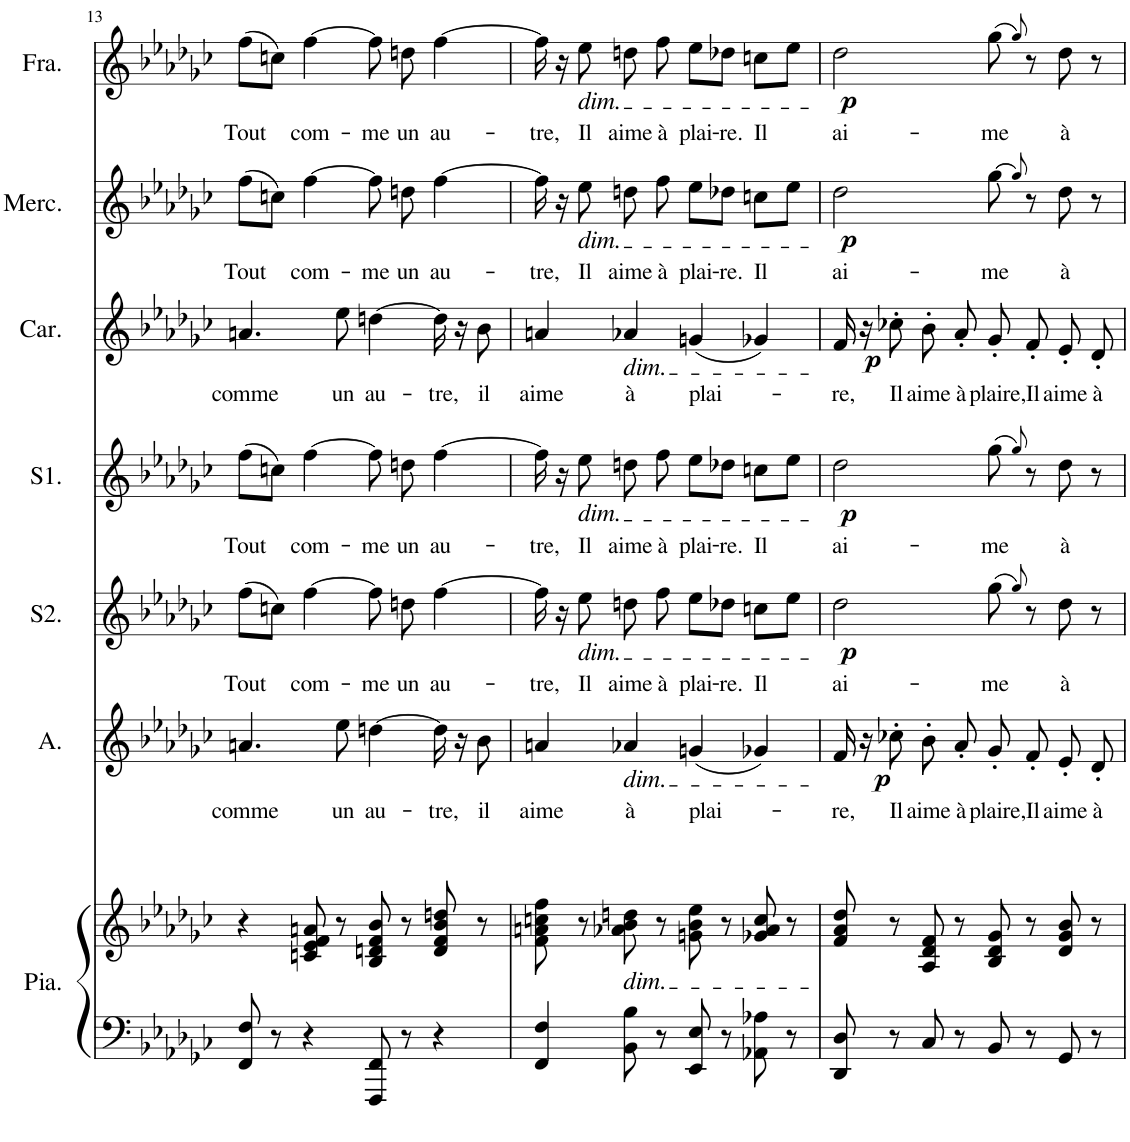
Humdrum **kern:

**kern	**kern	**kern	**text	**dynam	**kern	**text	**dynam	**kern	**text	**dynam	**kern	**text	**dynam	**kern	**text	**dynam	**kern	**text	**dynam
*part7	*part7	*part6	*part6	*part6	*part5	*part5	*part5	*part4	*part4	*part4	*part3	*part3	*part3	*part2	*part2	*part2	*part1	*part1	*part1
*staff8	*staff7	*staff6	*staff6	*staff6	*staff5	*staff5	*staff5	*staff4	*staff4	*staff4	*staff3	*staff3	*staff3	*staff2	*staff2	*staff2	*staff1	*staff1	*staff1
*I"Piano	*	*I"Alto	*	*	*I"Soprano 2	*	*	*I"Soprano 1	*	*	*I"Carmen	*	*	*I"Mercedes	*	*	*I"Fraquita	*	*
*I'Pia.	*	*I'A.	*	*	*I'S2.	*	*	*I'S1.	*	*	*I'Car.	*	*	*I'Merc.	*	*	*I'Fra.	*	*
!!LO:PB:g=z
*clefF4	*clefG2	*clefG2	*	*	*clefG2	*	*	*clefG2	*	*	*clefG2	*	*	*clefG2	*	*	*clefG2	*	*
*k[b-e-a-d-g-c-]	*k[b-e-a-d-g-c-]	*k[b-e-a-d-g-c-]	*	*	*k[b-e-a-d-g-c-]	*	*	*k[b-e-a-d-g-c-]	*	*	*k[b-e-a-d-g-c-]	*	*	*k[b-e-a-d-g-c-]	*	*	*k[b-e-a-d-g-c-]	*	*
*M4/4	*M4/4	*M4/4	*	*	*M4/4	*	*	*M4/4	*	*	*M4/4	*	*	*M4/4	*	*	*M4/4	*	*
=13	=13	=13	=13	=13	=13	=13	=13	=13	=13	=13	=13	=13	=13	=13	=13	=13	=13	=13	=13
!	!	!	!LO:LY:b	!	!	!LO:LY:b	!	!	!LO:LY:b	!	!	!LO:LY:b	!	!	!LO:LY:b	!	!	!LO:LY:b	!
8FF/ 8F/	4r	4.an/	comme	.	(8ff\L	Tout	.	(8ff\L	Tout	.	4.an/	comme	.	(8ff\L	Tout	.	(8ff\L	Tout	.
8r	.	.	.	.	8ccn\J)	.	.	8ccn\J)	.	.	.	.	.	8ccn\J)	.	.	8ccn\J)	.	.
!	!	!	!	!	!	!LO:LY:b	!	!	!LO:LY:b	!	!	!	!	!	!LO:LY:b	!	!	!LO:LY:b	!
4r	8cn/ 8e-/ 8f/ 8an/	.	.	.	[4ff\	com-	.	[4ff\	com-	.	.	.	.	[4ff\	com-	.	[4ff\	com-	.
!	!	!	!LO:LY:b	!	!	!	!	!	!	!	!	!LO:LY:b	!	!	!	!	!	!	!
.	8r	8ee-\	un	.	.	.	.	.	.	.	8ee-\	un	.	.	.	.	.	.	.
!	!	!	!LO:LY:b	!	!	!LO:LY:b	!	!	!LO:LY:b	!	!	!LO:LY:b	!	!	!LO:LY:b	!	!	!LO:LY:b	!
8FFF/ 8FF/	8B-/ 8dn/ 8f/ 8b-/	[4ddn\	au-	.	8ff\]	-me	.	8ff\]	-me	.	[4ddn\	au-	.	8ff\]	-me	.	8ff\]	-me	.
!	!	!	!	!	!	!LO:LY:b	!	!	!LO:LY:b	!	!	!	!	!	!LO:LY:b	!	!	!LO:LY:b	!
8r	8r	.	.	.	8ddn\	un	.	8ddn\	un	.	.	.	.	8ddn\	un	.	8ddn\	un	.
!	!	!	!LO:LY:b	!	!	!LO:LY:b	!	!	!LO:LY:b	!	!	!LO:LY:b	!	!	!LO:LY:b	!	!	!LO:LY:b	!
4r	8d/ 8f/ 8b-/ 8ddn/	16dd\]	-tre,	.	[4ff\	au-	.	[4ff\	au-	.	16dd\]	-tre,	.	[4ff\	au-	.	[4ff\	au-	.
.	.	16r	.	.	.	.	.	.	.	.	16r	.	.	.	.	.	.	.	.
!	!	!	!LO:LY:b	!	!	!	!	!	!	!	!	!LO:LY:b	!	!	!	!	!	!	!
.	8r	8b-\	il	.	.	.	.	.	.	.	8b-\	il	.	.	.	.	.	.	.
=14	=14	=14	=14	=14	=14	=14	=14	=14	=14	=14	=14	=14	=14	=14	=14	=14	=14	=14	=14
!	!	!	!LO:LY:b	!	!	!LO:LY:b	!	!	!LO:LY:b	!	!	!LO:LY:b	!	!	!LO:LY:b	!	!	!LO:LY:b	!
4FF/ 4F/	8f\ 8an\ 8ccn\ 8ff\	4an/	aime	.	16ff\]	-tre,	.	16ff\]	-tre,	.	4an/	aime	.	16ff\]	-tre,	.	16ff\]	-tre,	.
.	.	.	.	.	16r	.	.	16r	.	.	.	.	.	16r	.	.	16r	.	.
!	!	!	!	!	!	!	!	!	!	!	!	!	!	!	!	!	!LO:TX:b:i:t=dim.	!	!
!	!	!	!	!	!	!	!	!	!	!	!	!	!	!LO:TX:b:i:t=dim.	!	!	!	!	!
!	!	!	!	!	!	!	!	!LO:TX:b:i:t=dim.	!	!	!	!	!	!	!	!	!	!	!
!	!	!	!	!	!LO:TX:b:i:t=dim.	!	!	!	!	!	!	!	!	!	!	!	!	!	!
!	!	!	!	!	!	!LO:LY:b	!	!	!LO:LY:b	!	!	!	!	!	!LO:LY:b	!	!	!LO:LY:b	!
.	8r	.	.	.	8ee-\	Il	.	8ee-\	Il	.	.	.	.	8ee-\	Il	.	8ee-\	Il	.
!	!	!	!	!	!	!	!	!	!	!	!LO:TX:b:i:t=dim.	!	!	!	!	!	!	!	!
!	!	!LO:TX:b:i:t=dim.	!	!	!	!	!	!	!	!	!	!	!	!	!	!	!	!	!
!	!LO:TX:b:i:t=dim.	!	!	!	!	!	!	!	!	!	!	!	!	!	!	!	!	!	!
!	!	!	!LO:LY:b	!	!	!LO:LY:b	!	!	!LO:LY:b	!	!	!LO:LY:b	!	!	!LO:LY:b	!	!	!LO:LY:b	!
8BB-\ 8B-\	8a-X\ 8b-\ 8ddn\	4a-X/	à	.	8ddn\	aime	.	8ddn\	aime	.	4a-X/	à	.	8ddn\	aime	.	8ddn\	aime	.
!	!	!	!	!	!	!LO:LY:b	!	!	!LO:LY:b	!	!	!	!	!	!LO:LY:b	!	!	!LO:LY:b	!
8r	8r	.	.	.	8ff\	à	.	8ff\	à	.	.	.	.	8ff\	à	.	8ff\	à	.
!	!	!	!LO:LY:b	!	!	!LO:LY:b	!	!	!LO:LY:b	!	!	!LO:LY:b	!	!	!LO:LY:b	!	!	!LO:LY:b	!
8EE-/ 8E-/	8gn\ 8b-\ 8ee-\	(4gn/	plai-	.	8ee-\L	plai-	.	8ee-\L	plai-	.	(4gn/	plai-	.	8ee-\L	plai-	.	8ee-\L	plai-	.
!	!	!	!	!	!	!LO:LY:b	!	!	!LO:LY:b	!	!	!	!	!	!LO:LY:b	!	!	!LO:LY:b	!
8r	8r	.	.	.	8dd-X\J	-re.	.	8dd-X\J	-re.	.	.	.	.	8dd-X\J	-re.	.	8dd-X\J	-re.	.
!	!	!	!	!	!	!LO:LY:b	!	!	!LO:LY:b	!	!	!	!	!	!LO:LY:b	!	!	!LO:LY:b	!
8AA-X\ 8A-X\	8g-X/ 8a-/ 8cc/	4g-X/)	.	.	8ccn\L	Il	.	8ccn\L	Il	.	4g-X/)	.	.	8ccn\L	Il	.	8ccn\L	Il	.
8r	8r	.	.	.	8ee-\J	.	.	8ee-\J	.	.	.	.	.	8ee-\J	.	.	8ee-\J	.	.
=15	=15	=15	=15	=15	=15	=15	=15	=15	=15	=15	=15	=15	=15	=15	=15	=15	=15	=15	=15
!	!	!	!LO:LY:b	!	!	!LO:LY:b	!LO:DY:b	!	!LO:LY:b	!LO:DY:b	!	!LO:LY:b	!	!	!LO:LY:b	!LO:DY:b	!	!LO:LY:b	!LO:DY:b
8DD-/ 8D-/	8f/ 8a-/ 8dd-/	16f/	re,	.	2dd-\	ai-	p	2dd-\	ai-	p	16f/	-re,	.	2dd-\	ai-	p	2dd-\	ai-	p
!	!	!	!	!LO:DY:b	!	!	!	!	!	!	!	!	!LO:DY:b	!	!	!	!	!	!
.	.	16r	.	p	.	.	.	.	.	.	16r	.	p	.	.	.	.	.	.
!	!	!	!LO:LY:b	!	!	!	!	!	!	!	!	!LO:LY:b	!	!	!	!	!	!	!
8r	8r	8cc-X'\	Il	.	.	.	.	.	.	.	8cc-X'\	Il	.	.	.	.	.	.	.
!	!	!	!LO:LY:b	!	!	!	!	!	!	!	!	!LO:LY:b	!	!	!	!	!	!	!
8C-/	8A-/ 8d-/ 8f/	8b-'/L	aime	.	.	.	.	.	.	.	8b-'/L	aime	.	.	.	.	.	.	.
!	!	!	!LO:LY:b	!	!	!	!	!	!	!	!	!LO:LY:b	!	!	!	!	!	!	!
8r	8r	8a-'/J	à	.	.	.	.	.	.	.	8a-'/J	à	.	.	.	.	.	.	.
!	!	!	!LO:LY:b	!	!	!LO:LY:b	!	!	!LO:LY:b	!	!	!LO:LY:b	!	!	!LO:LY:b	!	!	!LO:LY:b	!
8BB-/	8B-/ 8d-/ 8g-/	8g-'/L	plaire,	.	(8gg-\	-me	.	(8gg-\	-me	.	8g-'/L	plaire,	.	[8gg-\	-me	.	(8gg-\	-me	.
.	.	.	.	.	8qgg-/)	.	.	8qgg-/)	.	.	.	.	.	8qgg-/]	.	.	8qgg-/)	.	.
!	!	!	!LO:LY:b	!	!	!	!	!	!	!	!	!LO:LY:b	!	!	!	!	!	!	!
8r	8r	8f'/J	Il	.	8r	.	.	8r	.	.	8f'/J	Il	.	8r	.	.	8r	.	.
!	!	!	!LO:LY:b	!	!	!LO:LY:b	!	!	!LO:LY:b	!	!	!LO:LY:b	!	!	!LO:LY:b	!	!	!LO:LY:b	!
8GG-/	8d-/ 8g-/ 8b-/	8e-'/L	aime	.	8dd-\	à	.	8dd-\	à	.	8e-'/L	aime	.	8dd-\	à	.	8dd-\	à	.
!	!	!	!LO:LY:b	!	!	!	!	!	!	!	!	!LO:LY:b	!	!	!	!	!	!	!
8r	8r	8d-'/J	à	.	8r	.	.	8r	.	.	8d-'/J	à	.	8r	.	.	8r	.	.
=	=	=	=	=	=	=	=	=	=	=	=	=	=	=	=	=	=	=	=
*-	*-	*-	*-	*-	*-	*-	*-	*-	*-	*-	*-	*-	*-	*-	*-	*-	*-	*-	*-
